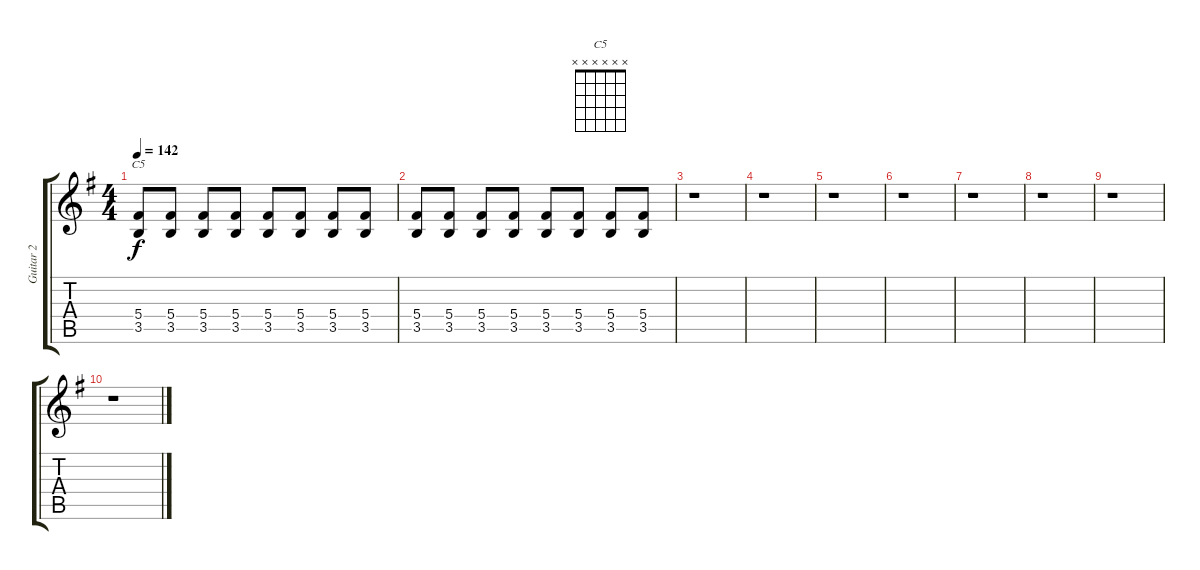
\track ("Guitar 2" "Guitar 2") {instrument distortionguitar}
\staff {score tabs}
\tuning (Eb4 Bb3 Gb3 Db3 Ab2 Eb2) {hide}
\chord ("C5" x x x x x x)
\ts (4 4)
\tempo 142
\clef g2
\ks g
(5.4 3.5).8{ch "C5" dy f} (5.4 3.5).8 (5.4 3.5).8 (5.4 3.5).8 (5.4 3.5).8 (5.4 3.5).8 (5.4 3.5).8 (5.4 3.5).8 |
(5.4 3.5).8 (5.4 3.5).8 (5.4 3.5).8 (5.4 3.5).8 (5.4 3.5).8 (5.4 3.5).8 (5.4 3.5).8 (5.4 3.5).8 |
r.1 |
r.1 |
r.1 |
r.1 |
r.1 |
r.1 |
r.1 |
r.1
